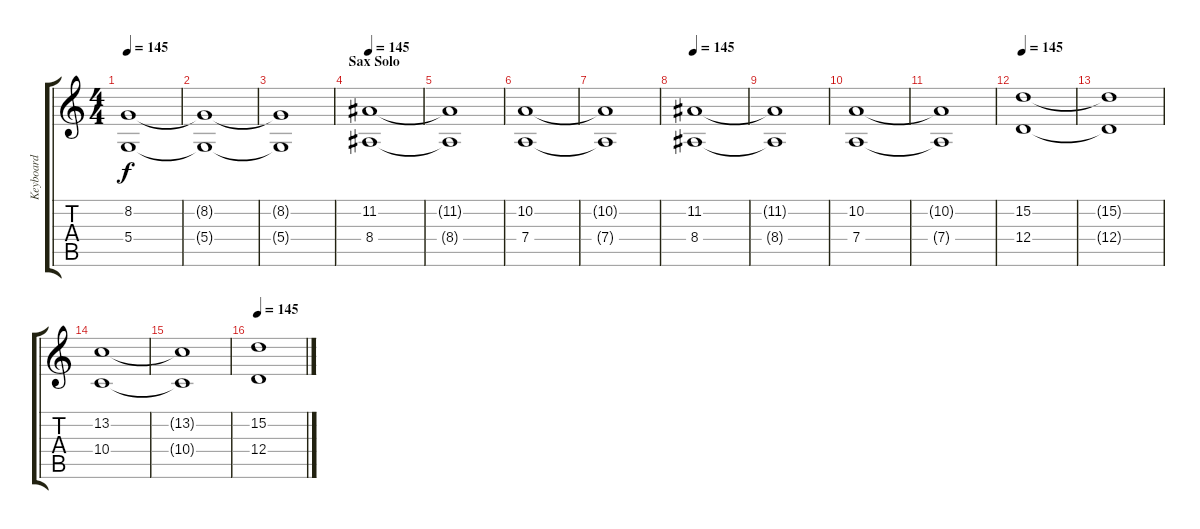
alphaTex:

\track ("Keyboard" "Keyboard") {instrument stringensemble2}
\staff {score tabs}
\tuning (E4 B3 G3 D3 A2 E2) {hide}
\ts (4 4)
\tempo 145
\clef g2
\ks c
(8.2 5.4).1{dy f} |
(8.2{t} 5.4{t}).1 |
(8.2{t} 5.4{t}).1 |
\section ("" "Sax Solo")
\tempo 145
(11.2 8.4).1 |
(11.2{t} 8.4{t}).1 |
(10.2 7.4).1 |
(10.2{t} 7.4{t}).1 |
\tempo 145
(11.2 8.4).1 |
(11.2{t} 8.4{t}).1 |
(10.2 7.4).1 |
(10.2{t} 7.4{t}).1 |
\tempo 145
(15.2 12.4).1 |
(15.2{t} 12.4{t}).1 |
(13.2 10.4).1 |
(13.2{t} 10.4{t}).1 |
\tempo 145
(15.2 12.4).1
